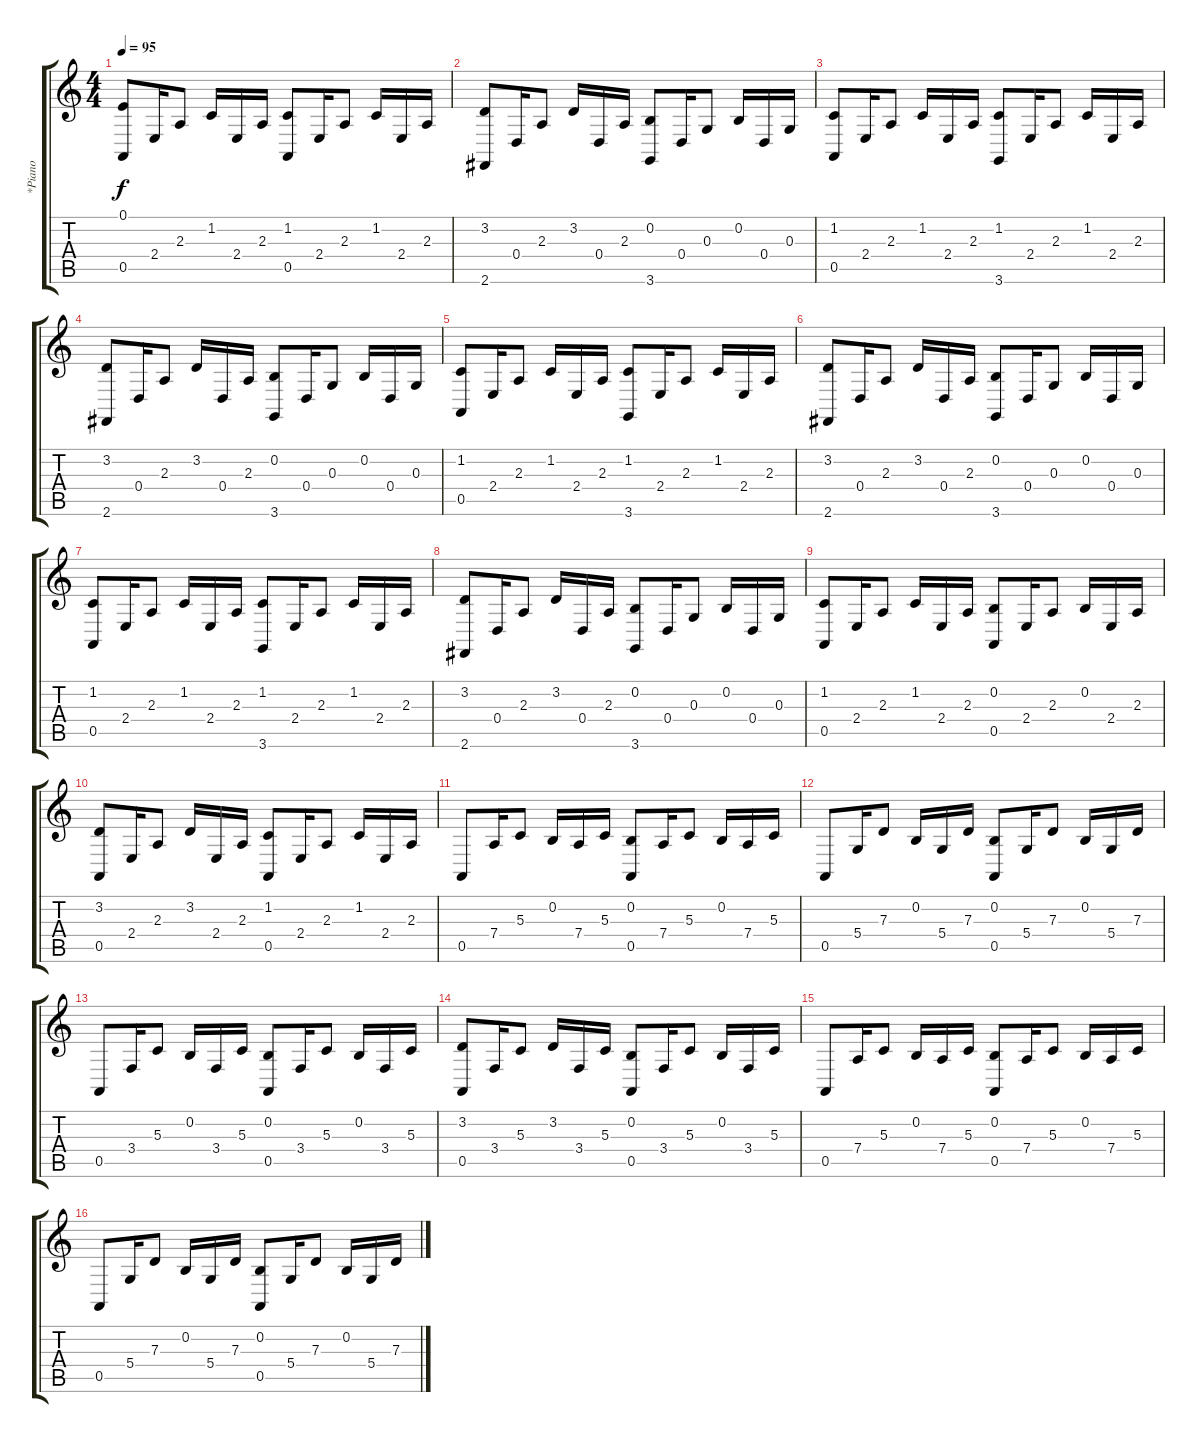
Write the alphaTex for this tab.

\track ("*Piano" "*Piano") {instrument acousticgrandpiano}
\staff {score tabs}
\tuning (E4 B3 G3 D3 A2 E2) {hide}
\ts (4 4)
\tempo 95
\clef g2
\ks c
(0.1 0.5).8{dy f} 2.4.16 2.3.8 1.2.16 2.4.16 2.3.16 (1.2 0.5).8 2.4.16 2.3.8 1.2.16 2.4.16 2.3.16 |
(3.2 2.6).8 0.4.16 2.3.8 3.2.16 0.4.16 2.3.16 (0.2 3.6).8 0.4.16 0.3.8 0.2.16 0.4.16 0.3.16 |
(1.2 0.5).8 2.4.16 2.3.8 1.2.16 2.4.16 2.3.16 (1.2 3.6).8 2.4.16 2.3.8 1.2.16 2.4.16 2.3.16 |
(3.2 2.6).8 0.4.16 2.3.8 3.2.16 0.4.16 2.3.16 (0.2 3.6).8 0.4.16 0.3.8 0.2.16 0.4.16 0.3.16 |
(1.2 0.5).8 2.4.16 2.3.8 1.2.16 2.4.16 2.3.16 (1.2 3.6).8 2.4.16 2.3.8 1.2.16 2.4.16 2.3.16 |
(3.2 2.6).8 0.4.16 2.3.8 3.2.16 0.4.16 2.3.16 (0.2 3.6).8 0.4.16 0.3.8 0.2.16 0.4.16 0.3.16 |
(1.2 0.5).8 2.4.16 2.3.8 1.2.16 2.4.16 2.3.16 (1.2 3.6).8 2.4.16 2.3.8 1.2.16 2.4.16 2.3.16 |
(3.2 2.6).8 0.4.16 2.3.8 3.2.16 0.4.16 2.3.16 (0.2 3.6).8 0.4.16 0.3.8 0.2.16 0.4.16 0.3.16 |
(1.2 0.5).8 2.4.16 2.3.8 1.2.16 2.4.16 2.3.16 (0.2 0.5).8 2.4.16 2.3.8 0.2.16 2.4.16 2.3.16 |
(3.2 0.5).8 2.4.16 2.3.8 3.2.16 2.4.16 2.3.16 (1.2 0.5).8 2.4.16 2.3.8 1.2.16 2.4.16 2.3.16 |
0.5.8 7.4.16 5.3.8 0.2.16 7.4.16 5.3.16 (0.2 0.5).8 7.4.16 5.3.8 0.2.16 7.4.16 5.3.16 |
0.5.8 5.4.16 7.3.8 0.2.16 5.4.16 7.3.16 (0.2 0.5).8 5.4.16 7.3.8 0.2.16 5.4.16 7.3.16 |
0.5.8 3.4.16 5.3.8 0.2.16 3.4.16 5.3.16 (0.2 0.5).8 3.4.16 5.3.8 0.2.16 3.4.16 5.3.16 |
(3.2 0.5).8 3.4.16 5.3.8 3.2.16 3.4.16 5.3.16 (0.2 0.5).8 3.4.16 5.3.8 0.2.16 3.4.16 5.3.16 |
0.5.8 7.4.16 5.3.8 0.2.16 7.4.16 5.3.16 (0.2 0.5).8 7.4.16 5.3.8 0.2.16 7.4.16 5.3.16 |
0.5.8 5.4.16 7.3.8 0.2.16 5.4.16 7.3.16 (0.2 0.5).8 5.4.16 7.3.8 0.2.16 5.4.16 7.3.16
